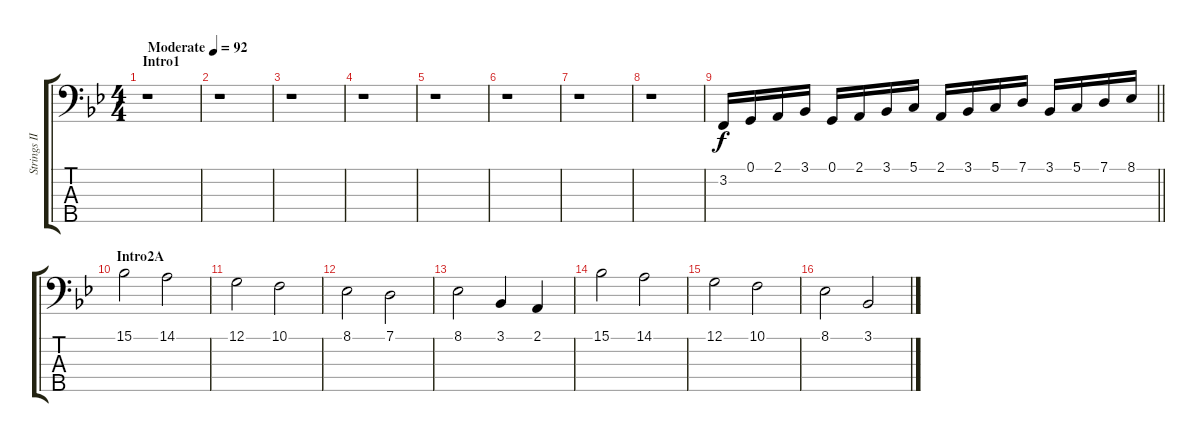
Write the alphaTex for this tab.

\track ("Strings III" "Strings II") {instrument stringensemble1}
\staff {score tabs}
\tuning (G2 D2 A1 E1 B0) {hide}
\ts (4 4)
\section ("" "Intro1")
\tempo (92 "Moderate")
\clef f4
\ks bb
r.1{dy f instrument stringensemble1} |
r.1 |
r.1 |
r.1 |
r.1 |
r.1 |
r.1 |
r.1 |
\barLineRight lightlight
3.2.16 0.1.16 2.1.16 3.1.16 0.1.16 2.1.16 3.1.16 5.1.16 2.1.16 3.1.16 5.1.16 7.1.16 3.1.16 5.1.16 7.1.16 8.1.16 |
\section ("" "Intro2A")
15.1.2 14.1.2 |
12.1.2 10.1.2 |
8.1.2 7.1.2 |
8.1.2 3.1.4 2.1.4 |
15.1.2 14.1.2 |
12.1.2 10.1.2 |
8.1.2 3.1.2
